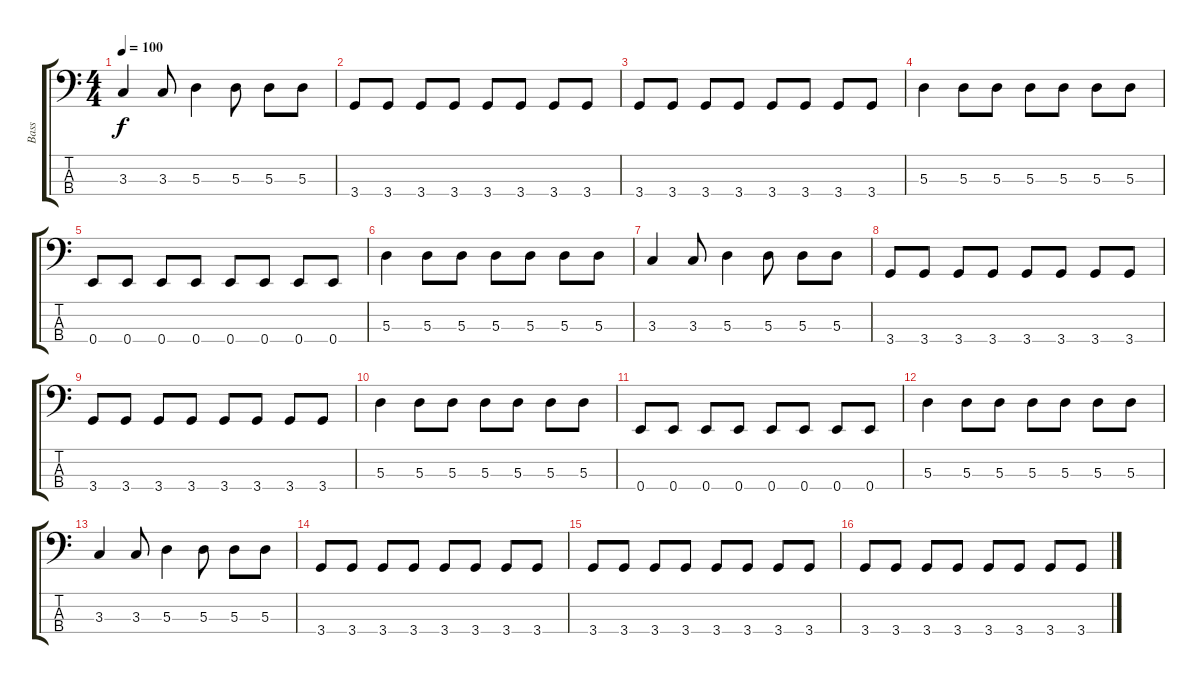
\track ("Bass" "Bass") {instrument electricbassfinger}
\staff {score tabs}
\tuning (G2 D2 A1 E1) {hide}
\ts (4 4)
\tempo 100
\clef f4
\ks c
3.3.4{dy f} 3.3.8 5.3.4 5.3.8 5.3.8 5.3.8 |
3.4.8 3.4.8 3.4.8 3.4.8 3.4.8 3.4.8 3.4.8 3.4.8 |
3.4.8 3.4.8 3.4.8 3.4.8 3.4.8 3.4.8 3.4.8 3.4.8 |
5.3.4 5.3.8 5.3.8 5.3.8 5.3.8 5.3.8 5.3.8 |
0.4.8 0.4.8 0.4.8 0.4.8 0.4.8 0.4.8 0.4.8 0.4.8 |
5.3.4 5.3.8 5.3.8 5.3.8 5.3.8 5.3.8 5.3.8 |
3.3.4 3.3.8 5.3.4 5.3.8 5.3.8 5.3.8 |
3.4.8 3.4.8 3.4.8 3.4.8 3.4.8 3.4.8 3.4.8 3.4.8 |
3.4.8 3.4.8 3.4.8 3.4.8 3.4.8 3.4.8 3.4.8 3.4.8 |
5.3.4 5.3.8 5.3.8 5.3.8 5.3.8 5.3.8 5.3.8 |
0.4.8 0.4.8 0.4.8 0.4.8 0.4.8 0.4.8 0.4.8 0.4.8 |
5.3.4 5.3.8 5.3.8 5.3.8 5.3.8 5.3.8 5.3.8 |
3.3.4 3.3.8 5.3.4 5.3.8 5.3.8 5.3.8 |
3.4.8 3.4.8 3.4.8 3.4.8 3.4.8 3.4.8 3.4.8 3.4.8 |
3.4.8 3.4.8 3.4.8 3.4.8 3.4.8 3.4.8 3.4.8 3.4.8 |
3.4.8 3.4.8 3.4.8 3.4.8 3.4.8 3.4.8 3.4.8 3.4.8
